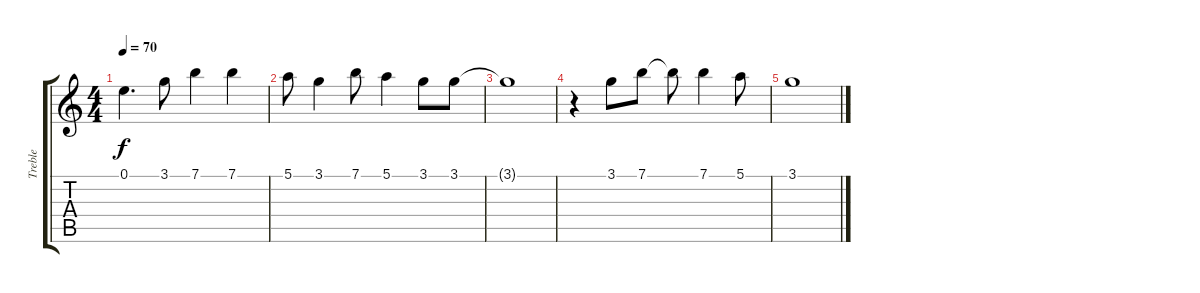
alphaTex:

\track ("Treble" "Treble") {instrument acousticguitarsteel}
\staff {score tabs}
\tuning (E4 B3 G3 D3 A2 E2) {hide}
\ts (4 4)
\tempo 70
\clef g2
\ks c
0.1.4{d dy f} 3.1.8 7.1.4 7.1.4 |
5.1.8 3.1.4 7.1.8 5.1.4 3.1.8 3.1.8 |
3.1{t}.1 |
r.4 3.1.8 7.1.8 7.1{t}.8 7.1.4 5.1.8 |
3.1.1
